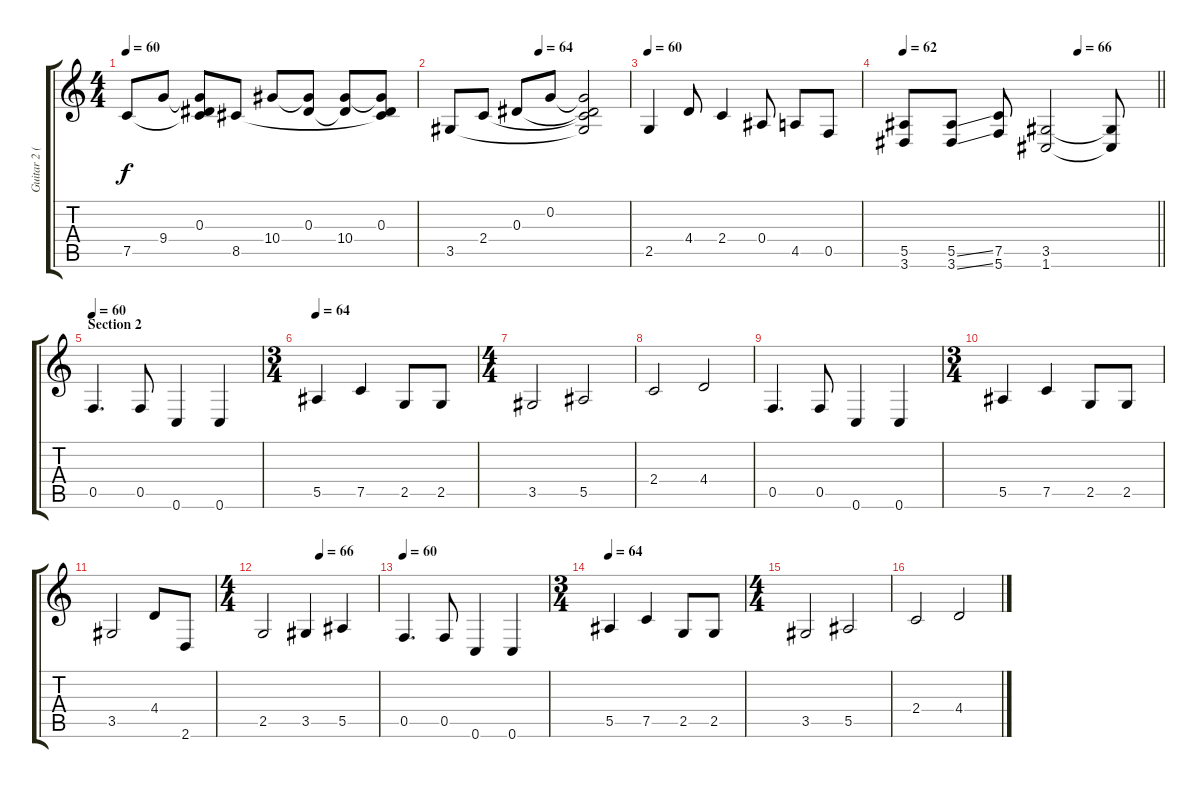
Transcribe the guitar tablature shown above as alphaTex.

\track ("Guitar 2 (Distortion)" "Guitar 2 (") {instrument distortionguitar}
\staff {score tabs}
\tuning (C4 G3 Eb3 Bb2 F2 C2) {hide}
\ts (4 4)
\tempo 60
\clef g2
\ks c
7.5.8{dy f} 9.4.8 (0.3 9.4{t} 7.5{t}).8 8.5.8 10.4.8 (0.3 10.4{t}).8 (0.3{t} 10.4).8 (0.3 10.4{t} 8.5{t}).8 |
\tempo (64 0.5)
3.5.8 2.4.8 0.3.8 0.2.8 (0.2{t} 0.3{t} 2.4{t} 3.5{t}).2 |
\tempo 60
2.5.4 4.4.8 2.4.4 0.4.8 4.5.8 0.5.8 |
\tempo 62
\tempo (66 0.6875)
\barLineRight lightlight
(5.5 3.6).8 (5.5{ss} 3.6{ss}).8 (7.5 5.6).8 (3.5 1.6).2 (3.5{t} 1.6{t}).8 |
\section ("" "Section 2")
\tempo 60
0.5.4{d} 0.5.8 0.6.4 0.6.4 |
\ts (3 4)
\tempo 64
5.5.4 7.5.4 2.5.8 2.5.8 |
\ts (4 4)
3.5.2 5.5.2 |
2.4.2 4.4.2 |
0.5.4{d} 0.5.8 0.6.4 0.6.4 |
\ts (3 4)
5.5.4 7.5.4 2.5.8 2.5.8 |
3.5.2 4.4.8 2.6.8 |
\ts (4 4)
\tempo (66 0.5)
2.5.2 3.5.4 5.5.4 |
\tempo 60
0.5.4{d} 0.5.8 0.6.4 0.6.4 |
\ts (3 4)
\tempo 64
5.5.4 7.5.4 2.5.8 2.5.8 |
\ts (4 4)
3.5.2 5.5.2 |
2.4.2 4.4.2
